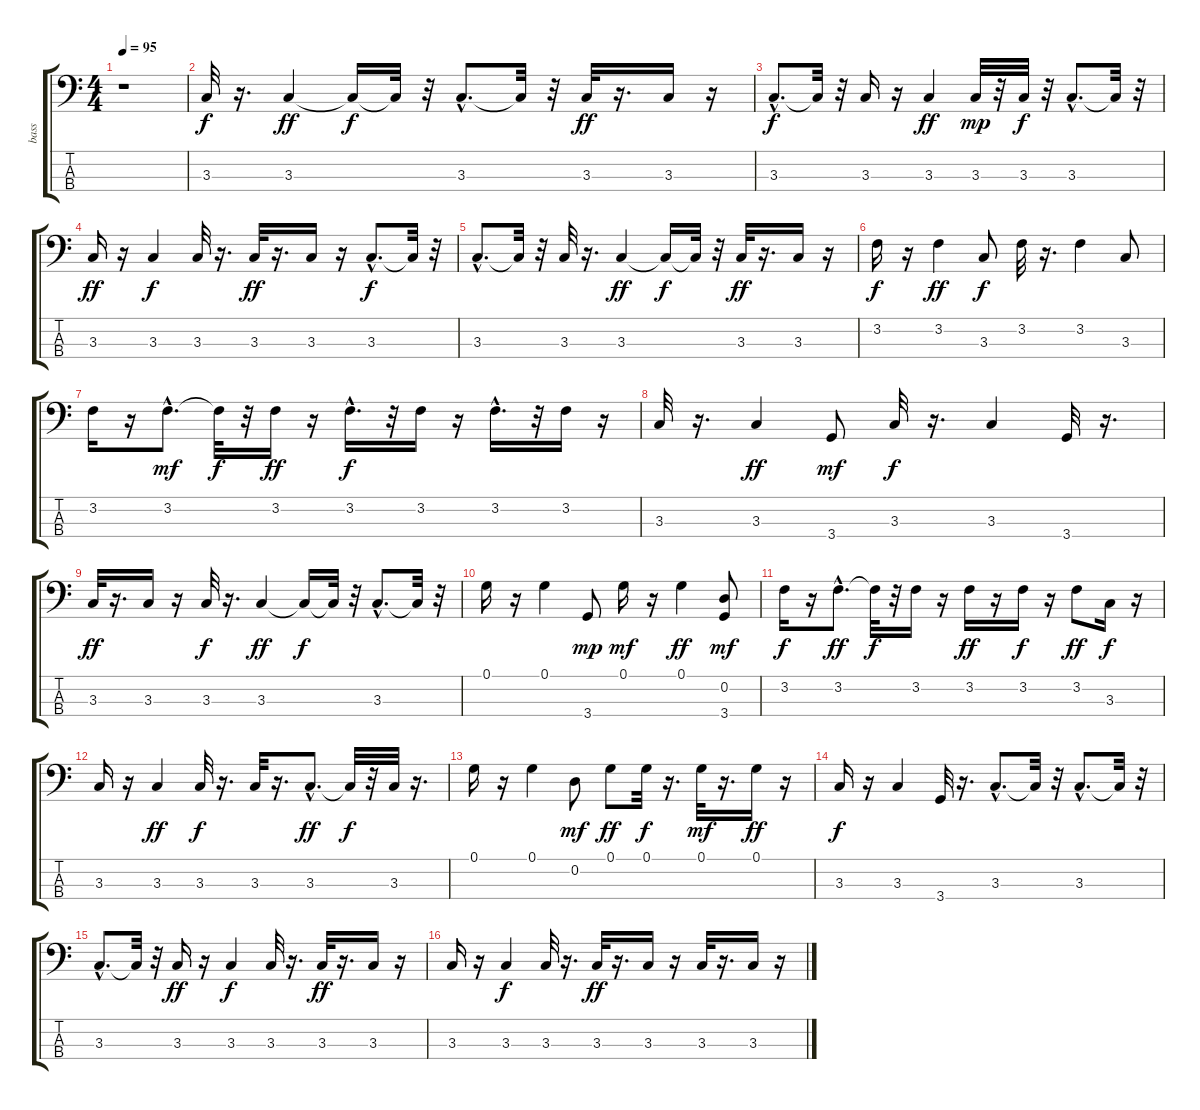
\track ("bass                " "bass      ") {instrument electricbassfinger}
\staff {score tabs}
\tuning (G2 D2 A1 E1) {hide}
\ts (4 4)
\tempo 95
\clef f4
\ks c
r.1{dy f instrument electricbassfinger} |
3.3.32 r.16{d} 3.3.4{dy ff} 3.3{t}.16{dy f} 3.3{t}.32 r.32 3.3{hac}.8{d} 3.3{t}.32 r.32 3.3.32{dy ff} r.16{d} 3.3.16 r.16 |
3.3{hac}.8{d dy f} 3.3{t}.32 r.32 3.3.16 r.16 3.3.4{dy ff} 3.3.32{dy mp} r.32 3.3.32{dy f} r.32 3.3{hac}.8{d} 3.3{t}.32 r.32 |
3.3.16{dy ff} r.16 3.3.4{dy f} 3.3.32 r.16{d} 3.3.32{dy ff} r.16{d} 3.3.16 r.16 3.3{hac}.8{d dy f} 3.3{t}.32 r.32 |
3.3{hac}.8{d} 3.3{t}.32 r.32 3.3.32 r.16{d} 3.3.4{dy ff} 3.3{t}.16{dy f} 3.3{t}.32 r.32 3.3.32{dy ff} r.16{d} 3.3.16 r.16 |
3.2.16{dy f} r.16 3.2.4{dy ff} 3.3.8{dy f} 3.2.32 r.16{d} 3.2.4 3.3.8 |
3.2.16 r.16 3.2{hac}.8{d dy mf} 3.2{t}.32{dy f} r.32 3.2.16{dy ff} r.16 3.2{hac}.16{d dy f} r.32 3.2.16 r.16 3.2{hac}.16{d} r.32 3.2.16 r.16 |
3.3.32 r.16{d} 3.3.4{dy ff} 3.4.8{dy mf} 3.3.32{dy f} r.16{d} 3.3.4 3.4.32 r.16{d} |
3.3.32{dy ff} r.16{d} 3.3.16 r.16 3.3.32{dy f} r.16{d} 3.3.4{dy ff} 3.3{t}.16{dy f} 3.3{t}.32 r.32 3.3{hac}.8{d} 3.3{t}.32 r.32 |
0.1.16 r.16 0.1.4 3.4.8{dy mp} 0.1.16{dy mf} r.16 0.1.4{dy ff} (0.2 3.4).8{dy mf} |
3.2.16{dy f} r.16 3.2{hac}.8{d dy ff} 3.2{t}.32{dy f} r.32 3.2.16 r.16 3.2.16{dy ff} r.16 3.2.16{dy f} r.16 3.2.8{dy ff} 3.3.16{dy f} r.16 |
3.3.16 r.16 3.3.4{dy ff} 3.3.32{dy f} r.16{d} 3.3.32 r.16{d} 3.3{hac}.8{d dy ff} 3.3{t}.32{dy f} r.32 3.3.32 r.16{d} |
0.1.16 r.16 0.1.4 0.2.8{dy mf} 0.1.8{dy ff} 0.1.32{dy f} r.16{d} 0.1.32{dy mf} r.16{d} 0.1.16{dy ff} r.16 |
3.3.16{dy f} r.16 3.3.4 3.4.32 r.16{d} 3.3{hac}.8{d} 3.3{t}.32 r.32 3.3{hac}.8{d} 3.3{t}.32 r.32 |
3.3{hac}.8{d} 3.3{t}.32 r.32 3.3.16{dy ff} r.16 3.3.4{dy f} 3.3.32 r.16{d} 3.3.32{dy ff} r.16{d} 3.3.16 r.16 |
3.3.16 r.16 3.3.4{dy f} 3.3.32 r.16{d} 3.3.32{dy ff} r.16{d} 3.3.16 r.16 3.3.32 r.16{d} 3.3.16 r.16
